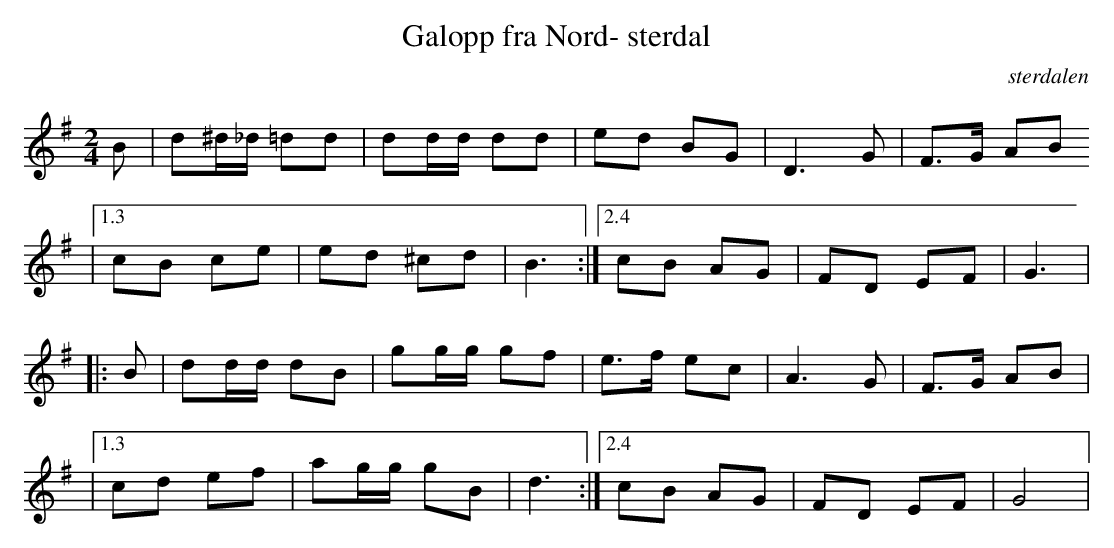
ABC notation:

X:1
T:Galopp fra Nord- sterdal
O: sterdalen
M:2/4
L:1/8
K:G
B|d^d/_d/ =dd|dd/d/ dd|ed BG|D2> G2|F>G AB
|1.3cB ce|ed ^cd|B2>:|2.4c2B AG|FD EF|G2>|
|:B2|dd/d/ dB|gg/g/ gf|e>f ec|A2> G2|F>G AB|
|1.3cd ef|ag/g/ gB|d2>:|2.4c2B AG|FD EF|G4|
